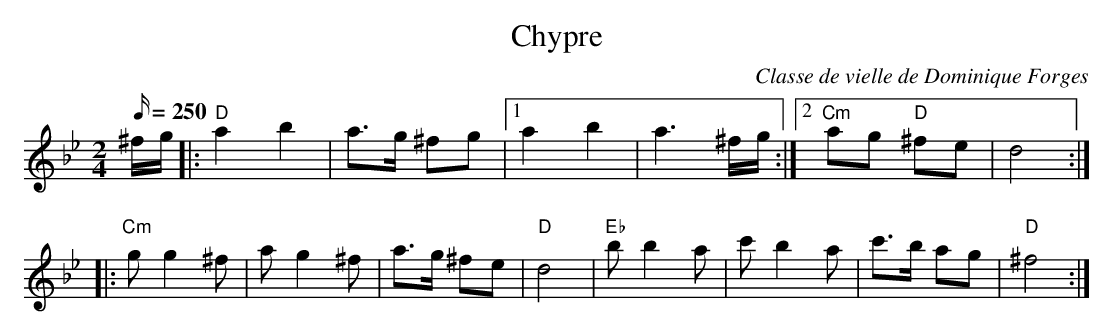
X:1
T:Chypre
O:Classe de vielle de Dominique Forges
O:ENM Nevers
M:2/4
Q:250
L:1/8
K:Gm
^f/g/|:"D"a2b2|a>g ^fg|1a2b2|a3^f/g/:|2"Cm"ag "D"^fe|d4:|
|:"Cm"gg2^f|ag2^f|a>g ^fe|"D"d4|"Eb"bb2a|c'b2a|c'>b ag|"D"^f4:|
